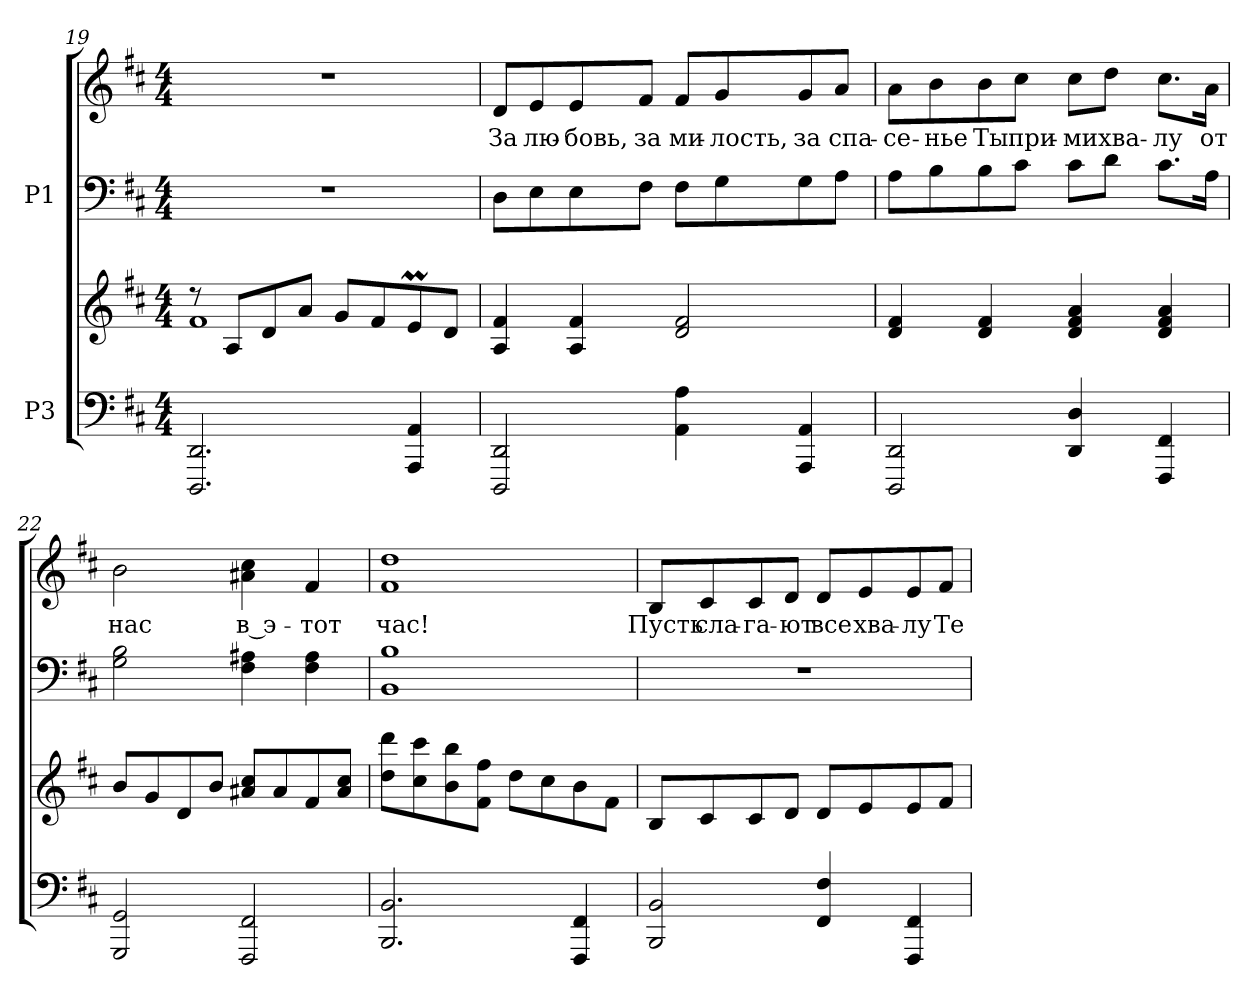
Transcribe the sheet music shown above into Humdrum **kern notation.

**kern	**kern	**kern	**kern	**text
*part2	*part2	*part1	*part1	*part1
*staff4	*staff3	*staff2	*staff1	*staff1
*I"P3	*	*I"P1	*	*
*clefF4	*clefG2	*clefF4	*clefG2	*
*k[f#c#]	*k[f#c#]	*k[f#c#]	*k[f#c#]	*
*D:	*D:	*D:	*D:	*
*M4/4	*M4/4	*M4/4	*M4/4	*
=19	=19	=19	=19	=19
*	*^	*	*	*
2.DDDi/ 2.DDi	8r	1f#i	1r	1r	.
.	8Ai/L	.	.	.	.
.	8di/	.	.	.	.
.	8ai/J	.	.	.	.
.	8gi/L	.	.	.	.
.	8f#i/	.	.	.	.
4AAAi/ 4AAi	8eMi/	.	.	.	.
.	8di/J	.	.	.	.
*	*v	*v	*	*	*
=20	=20	=20	=20	=20
!	!	!	!	!LO:LY:b:color=#000000
2DDDi/ 2DDi	4Ai/ 4f#i	8Di\L	8di/L	За
!	!	!	!	!LO:LY:b:color=#000000
.	.	8Ei\	8ei/	лю-
!	!	!	!	!LO:LY:b:color=#000000
.	4Ai/ 4f#i	8Ei\	8ei/	-бовь,
!	!	!	!	!LO:LY:b:color=#000000
.	.	8F#i\J	8f#i/J	за
!	!	!	!	!LO:LY:b:color=#000000
4AAi\ 4Ai	2di/ 2f#i	8F#i\L	8f#i/L	ми-
!	!	!	!	!LO:LY:b:color=#000000
.	.	8Gi\	8gi/	-лость,
!	!	!	!	!LO:LY:b:color=#000000
4AAAi/ 4AAi	.	8Gi\	8gi/	за
!	!	!	!	!LO:LY:b:color=#000000
.	.	8Ai\J	8ai/J	спа-
!!LO:PB:g=z
=21	=21	=21	=21	=21
!	!	!	!	!LO:LY:b:color=#000000
2DDDi/ 2DDi	4di/ 4f#i	8Ai\L	8ai\L	-се-
!	!	!	!	!LO:LY:b:color=#000000
.	.	8Bi\	8bi\	-нье
!	!	!	!	!LO:LY:b:color=#000000
.	4di/ 4f#i	8Bi\	8bi\	Ты
!	!	!	!	!LO:LY:b:color=#000000
.	.	8c#i\J	8cc#i\J	при-
!	!	!	!	!LO:LY:b:color=#000000
4DDi/ 4Di	4di/ 4f#i 4ai	8c#i\L	8cc#i\L	-ми
!	!	!	!	!LO:LY:b:color=#000000
.	.	8di\J	8ddi\J	хва-
!	!	!	!	!LO:LY:b:color=#000000
4FFF#i/ 4FF#i	4di/ 4f#i 4ai	8.c#i\L	8.cc#i\L	-лу
!	!	!	!	!LO:LY:b:color=#000000
.	.	16Ai\Jk	16ai\Jk	от
=22	=22	=22	=22	=22
!	!	!	!	!LO:LY:b:color=#000000
2GGGi/ 2GGi	8bi/L	2Gi\ 2Bi	2bi\	нас
.	8gi/	.	.	.
.	8di/	.	.	.
.	8bi/J	.	.	.
!	!	!	!	!LO:LY:b:color=#000000
2FFF#i/ 2FF#i	8a#Xi/ 8cc#iL	4F#i\ 4A#Xi	4a#Xi\ 4cc#i	в э-
.	8a#i/	.	.	.
!	!	!	!	!LO:LY:b:color=#000000
.	8f#i/	4F#i\ 4A#i	4f#i/	-тот
.	8a#i/ 8cc#iJ	.	.	.
=23	=23	=23	=23	=23
!	!	!	!	!LO:LY:b:color=#000000
2.BBBi/ 2.BBi	8ddi\ 8dddiL	1BBi 1Bi	1f#i 1ddi	час!
.	8cc#i\ 8ccc#i	.	.	.
.	8bi\ 8bbi	.	.	.
.	8f#i\ 8ff#iJ	.	.	.
.	8ddi\L	.	.	.
.	8cc#i\	.	.	.
4FFF#i/ 4FF#i	8bi\	.	.	.
.	8f#i\J	.	.	.
!!LO:LB:g=z
=24	=24	=24	=24	=24
!	!	!	!	!LO:LY:b:color=#000000
2BBBi/ 2BBi	8Bi/L	1r	8Bi/L	Пусть
!	!	!	!	!LO:LY:b:color=#000000
.	8c#i/	.	8c#i/	сла-
!	!	!	!	!LO:LY:b:color=#000000
.	8c#i/	.	8c#i/	-га-
!	!	!	!	!LO:LY:b:color=#000000
.	8di/J	.	8di/J	-ют
!	!	!	!	!LO:LY:b:color=#000000
4FF#i/ 4F#i	8di/L	.	8di/L	все
!	!	!	!	!LO:LY:b:color=#000000
.	8ei/	.	8ei/	хва-
!	!	!	!	!LO:LY:b:color=#000000
4FFF#i/ 4FF#i	8ei/	.	8ei/	-лу
!	!	!	!	!LO:LY:b:color=#000000
.	8f#i/J	.	8f#i/J	Те-
=	=	=	=	=
*-	*-	*-	*-	*-
